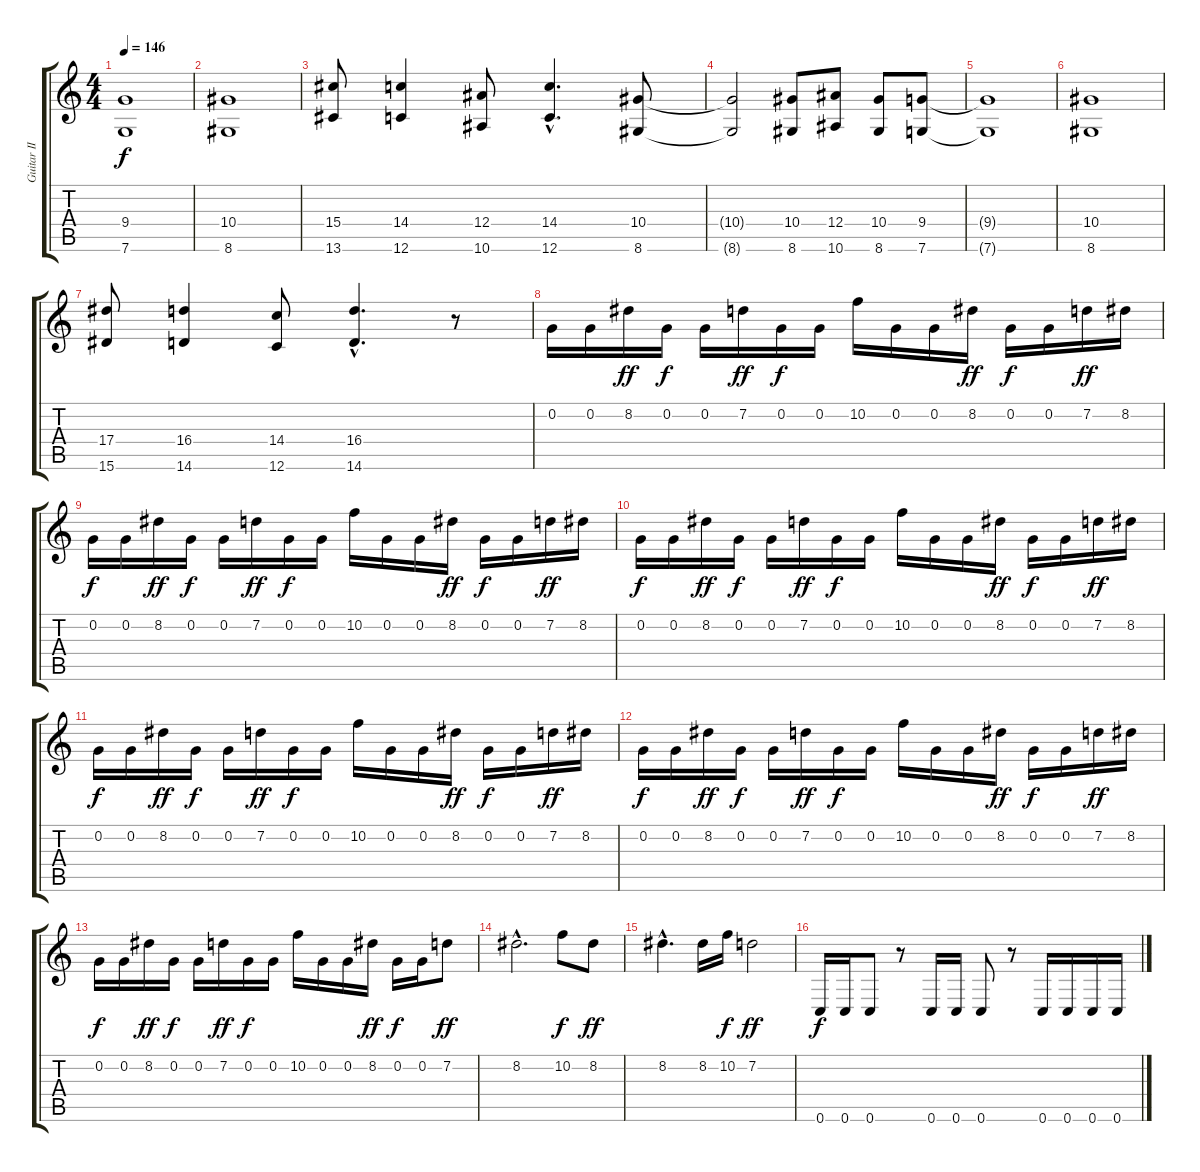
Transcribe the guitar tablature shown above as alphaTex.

\track ("Guitar II" "Guitar II") {instrument distortionguitar}
\staff {score tabs}
\tuning (C4 G3 Eb3 Bb2 F2 C2) {hide}
\ts (4 4)
\tempo 146
\clef g2
\ks c
(9.4{t} 7.6{t}).1{dy f} |
(10.4 8.6).1 |
(15.4 13.6).8 (14.4 12.6).4 (12.4 10.6).8 (14.4{hac} 12.6{hac}).4{d} (10.4 8.6).8 |
(10.4{t} 8.6{t}).2 (10.4 8.6).8 (12.4 10.6).8 (10.4 8.6).8 (9.4 7.6).8 |
(9.4{t} 7.6{t}).1 |
(10.4 8.6).1 |
(17.4 15.6).8 (16.4 14.6).4 (14.4 12.6).8 (16.4{hac} 14.6{hac}).4{d} r.8 |
0.2.16 0.2.16 8.2.16{dy ff} 0.2.16{dy f} 0.2.16 7.2.16{dy ff} 0.2.16{dy f} 0.2.16 10.2.16 0.2.16 0.2.16 8.2.16{dy ff} 0.2.16{dy f} 0.2.16 7.2.16{dy ff} 8.2.16 |
0.2.16{dy f} 0.2.16 8.2.16{dy ff} 0.2.16{dy f} 0.2.16 7.2.16{dy ff} 0.2.16{dy f} 0.2.16 10.2.16 0.2.16 0.2.16 8.2.16{dy ff} 0.2.16{dy f} 0.2.16 7.2.16{dy ff} 8.2.16 |
0.2.16{dy f} 0.2.16 8.2.16{dy ff} 0.2.16{dy f} 0.2.16 7.2.16{dy ff} 0.2.16{dy f} 0.2.16 10.2.16 0.2.16 0.2.16 8.2.16{dy ff} 0.2.16{dy f} 0.2.16 7.2.16{dy ff} 8.2.16 |
0.2.16{dy f} 0.2.16 8.2.16{dy ff} 0.2.16{dy f} 0.2.16 7.2.16{dy ff} 0.2.16{dy f} 0.2.16 10.2.16 0.2.16 0.2.16 8.2.16{dy ff} 0.2.16{dy f} 0.2.16 7.2.16{dy ff} 8.2.16 |
0.2.16{dy f} 0.2.16 8.2.16{dy ff} 0.2.16{dy f} 0.2.16 7.2.16{dy ff} 0.2.16{dy f} 0.2.16 10.2.16 0.2.16 0.2.16 8.2.16{dy ff} 0.2.16{dy f} 0.2.16 7.2.16{dy ff} 8.2.16 |
0.2.16{dy f} 0.2.16 8.2.16{dy ff} 0.2.16{dy f} 0.2.16 7.2.16{dy ff} 0.2.16{dy f} 0.2.16 10.2.16 0.2.16 0.2.16 8.2.16{dy ff} 0.2.16{dy f} 0.2.16 7.2.8{dy ff} |
8.2{hac}.2{d} 10.2.8{dy f} 8.2.8{dy ff} |
8.2{hac}.4{d} 8.2.16 10.2.16{dy f} 7.2.2{dy ff} |
0.6.16{dy f} 0.6.16 0.6.8 r.8 0.6.16 0.6.16 0.6.8 r.8 0.6.16 0.6.16 0.6.16 0.6.16
